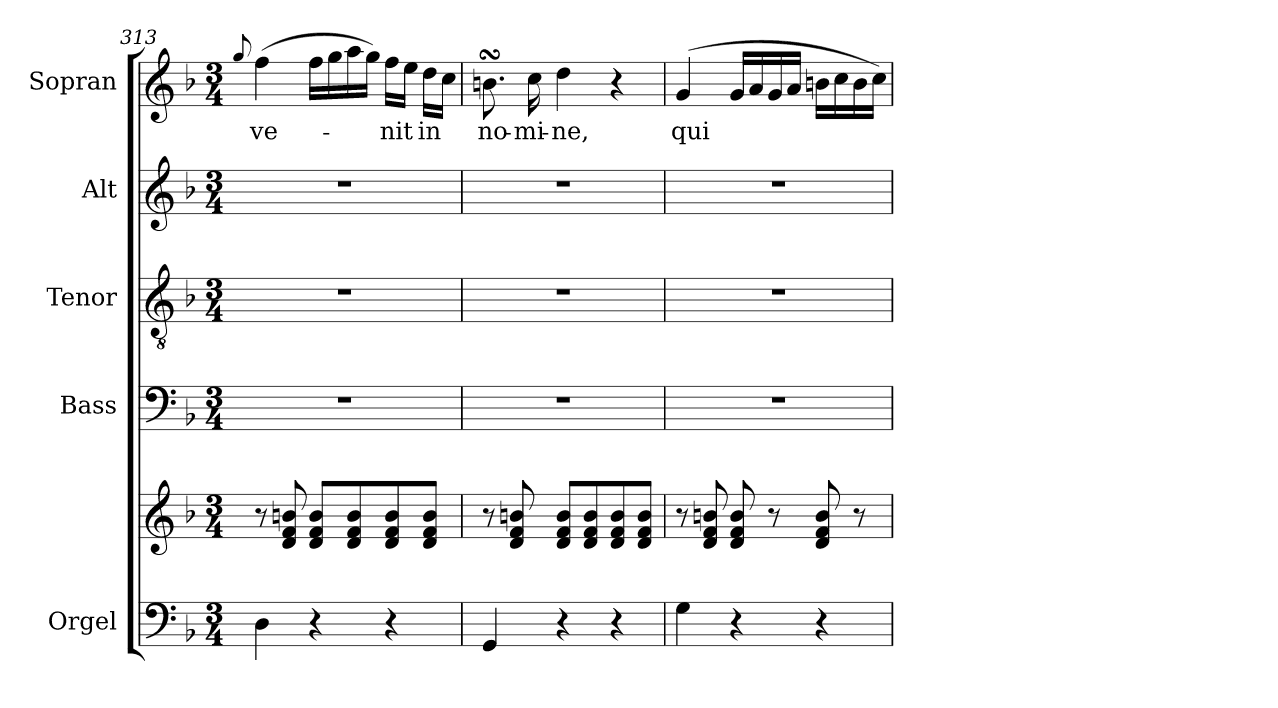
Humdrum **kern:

**kern	**kern	**kern	**kern	**kern	**kern	**text
*part5	*part5	*part4	*part3	*part2	*part1	*part1
*staff6	*staff5	*staff4	*staff3	*staff2	*staff1	*staff1
*I"Orgel	*	*I"Bass	*I"Tenor	*I"Alt	*I"Sopran	*
*I'Org.	*	*I'B.	*I'T.	*I'A.	*I'S.	*
*clefF4	*clefG2	*clefF4	*clefGv2	*clefG2	*clefG2	*
*k[b-]	*k[b-]	*k[b-]	*k[b-]	*k[b-]	*k[b-]	*
*F:	*F:	*F:	*F:	*F:	*F:	*
*M3/4	*M3/4	*M3/4	*M3/4	*M3/4	*M3/4	*
=313	=313	=313	=313	=313	=313	=313
.	.	.	.	.	8qqgg/	.
!	!	!	!	!	!	!LO:LY:b
4D\	8r	2.r	2.r	2.r	(>4ff\	ve-
.	8d/ 8f/ 8bn/	.	.	.	.	.
4r	8d/ 8f/ 8b/L	.	.	.	16ff\LL	.
.	.	.	.	.	16gg\	.
.	8d/ 8f/ 8b/	.	.	.	16aa\	.
.	.	.	.	.	16gg\JJ)	.
!	!	!	!	!	!	!LO:LY:b
4r	8d/ 8f/ 8b/	.	.	.	16ff\LL	-nit
.	.	.	.	.	16ee\JJ	.
!	!	!	!	!	!	!LO:LY:b
.	8d/ 8f/ 8b/J	.	.	.	16dd\LL	in
.	.	.	.	.	16cc\JJ	.
=314	=314	=314	=314	=314	=314	=314
!	!	!	!	!	!	!LO:LY:b
4GG/	8r	2.r	2.r	2.r	8.bnsSsS\	no-
.	8d/ 8f/ 8bn/	.	.	.	.	.
!	!	!	!	!	!	!LO:LY:b
.	.	.	.	.	16cc\	-mi-
!	!	!	!	!	!	!LO:LY:b
4r	8d/ 8f/ 8b/L	.	.	.	4dd\	-ne,
.	8d/ 8f/ 8b/	.	.	.	.	.
4r	8d/ 8f/ 8b/	.	.	.	4r	.
.	8d/ 8f/ 8b/J	.	.	.	.	.
!!LO:LB:g=z
=315	=315	=315	=315	=315	=315	=315
!	!	!	!	!	!	!LO:LY:b
4G\	8r	2.r	2.r	2.r	(4g/	qui
.	8d/ 8f/ 8bn/	.	.	.	.	.
4r	8d/ 8f/ 8b/	.	.	.	16g/LL	.
.	.	.	.	.	16a/	.
.	8r	.	.	.	16g/	.
.	.	.	.	.	16a/JJ	.
4r	8d/ 8f/ 8b/	.	.	.	16bn\LL	.
.	.	.	.	.	16cc\	.
.	8r	.	.	.	16b\	.
.	.	.	.	.	16cc\JJ)	.
=	=	=	=	=	=	=
*-	*-	*-	*-	*-	*-	*-
